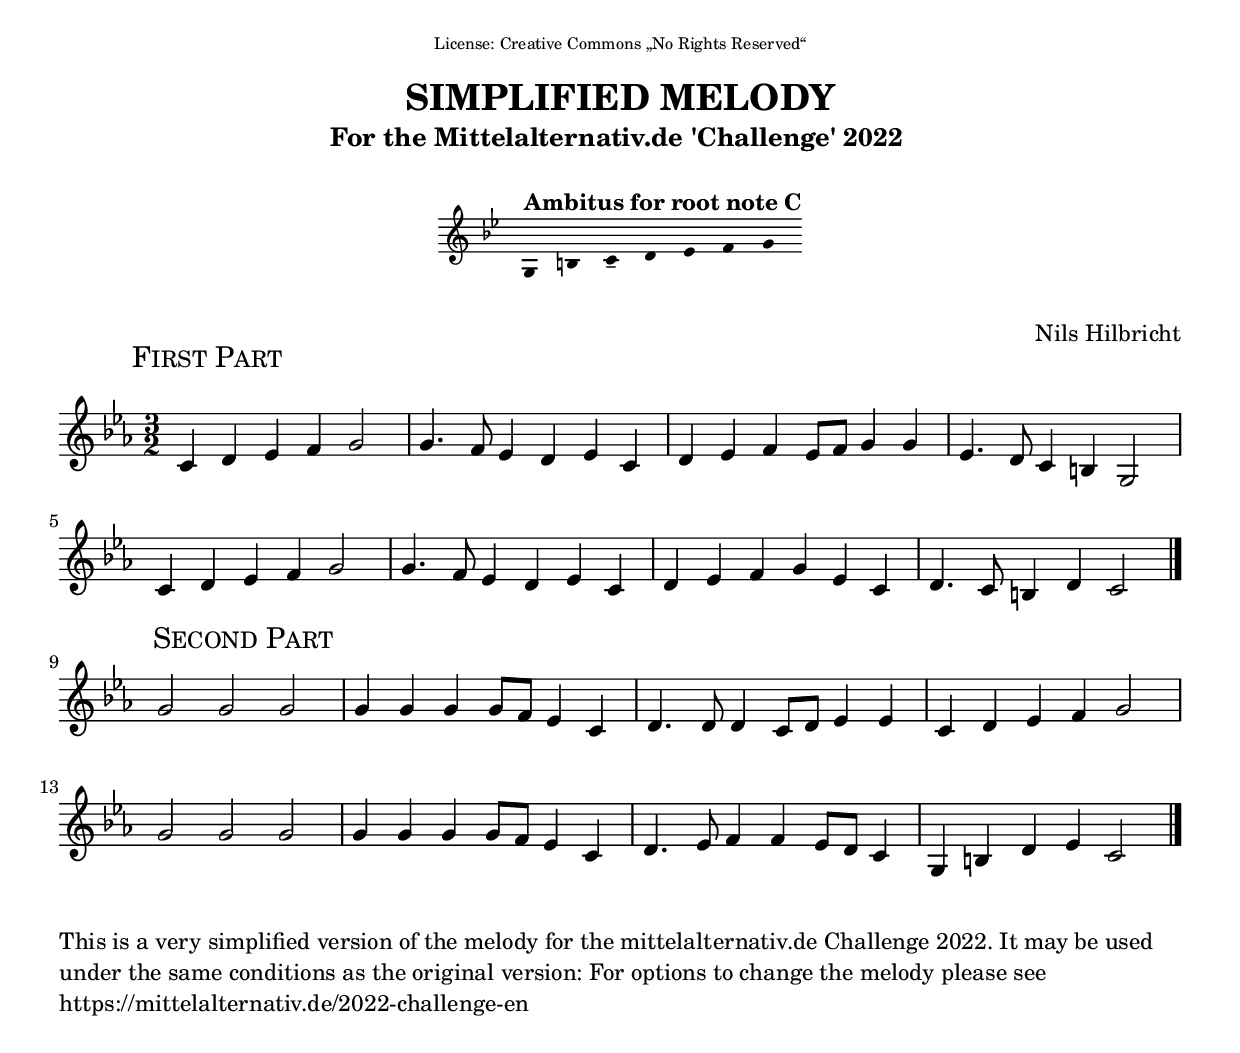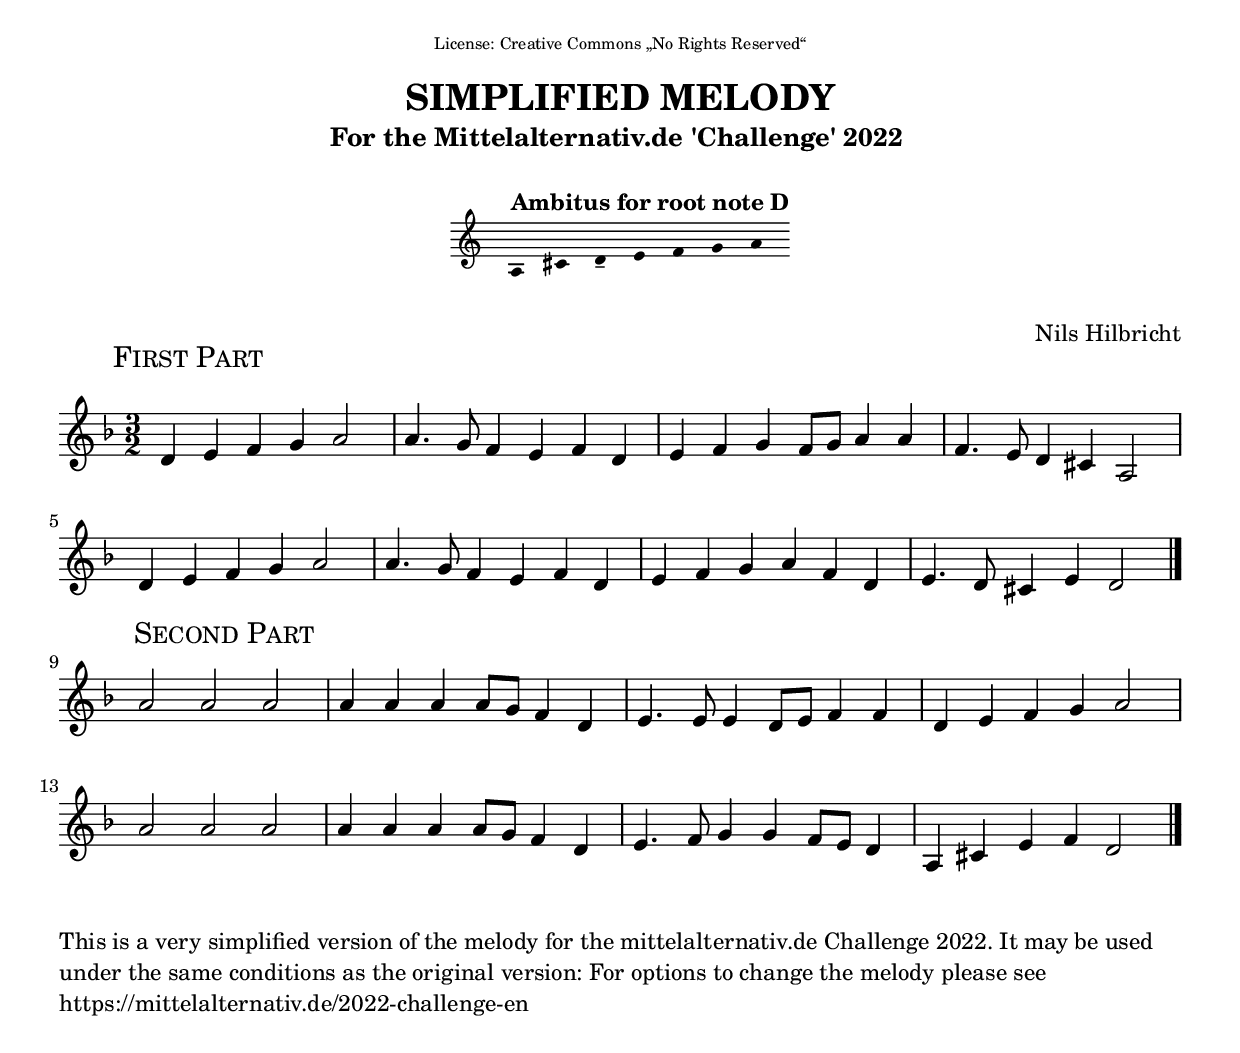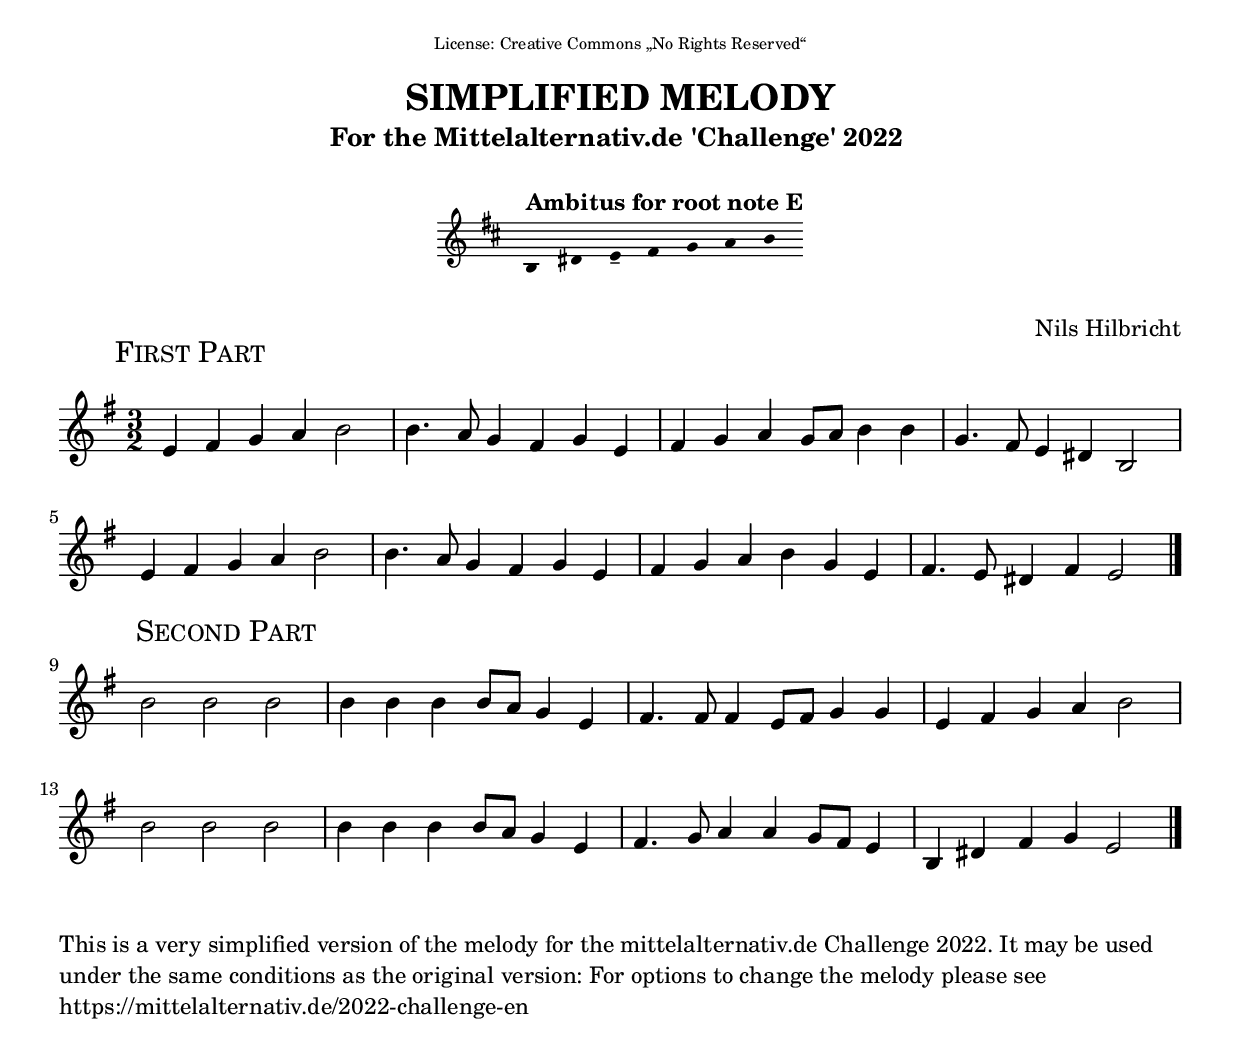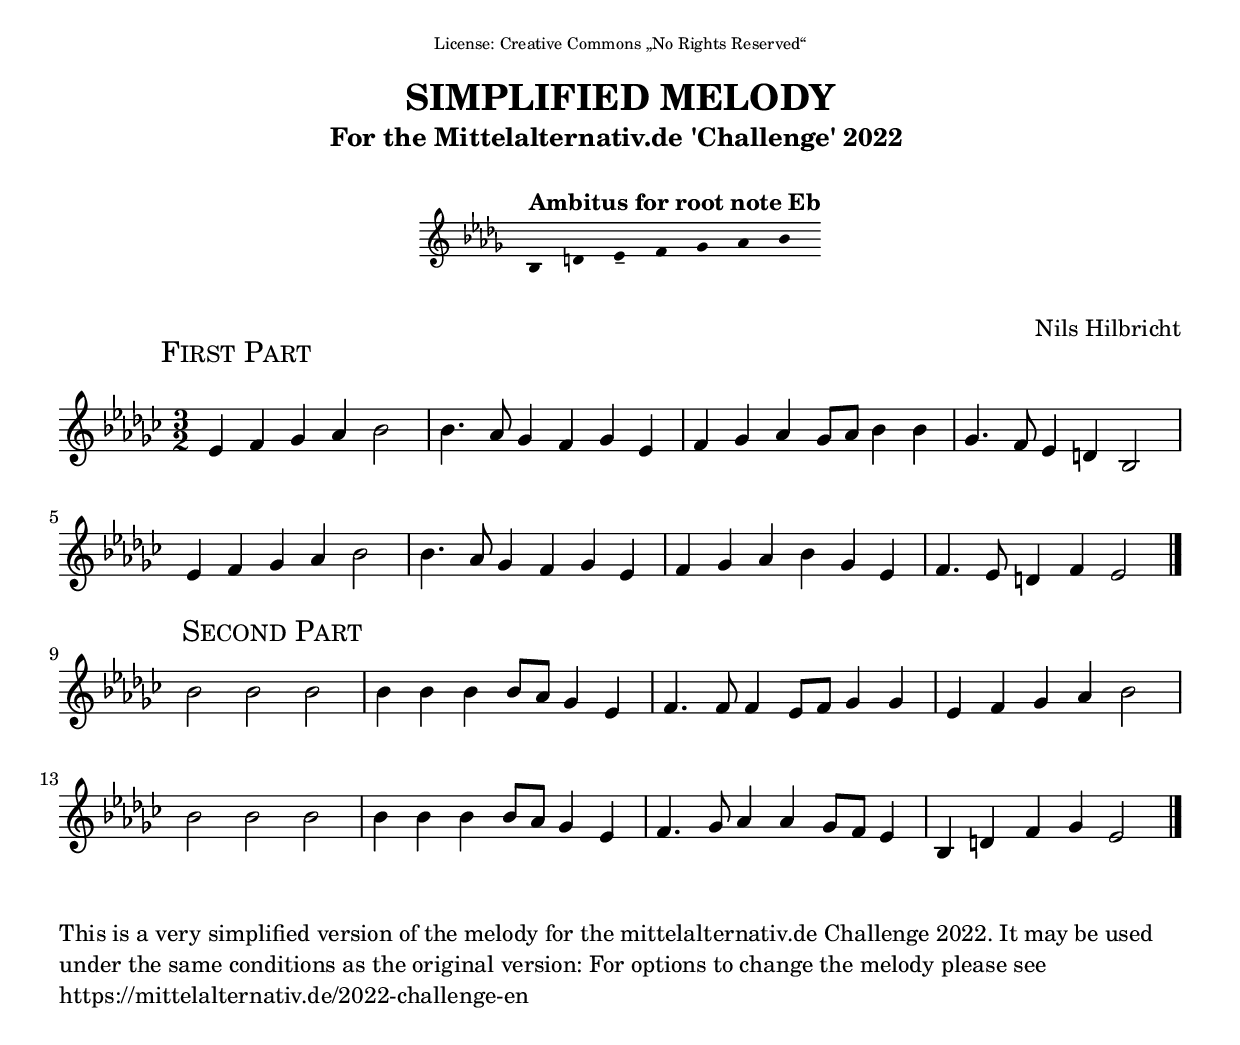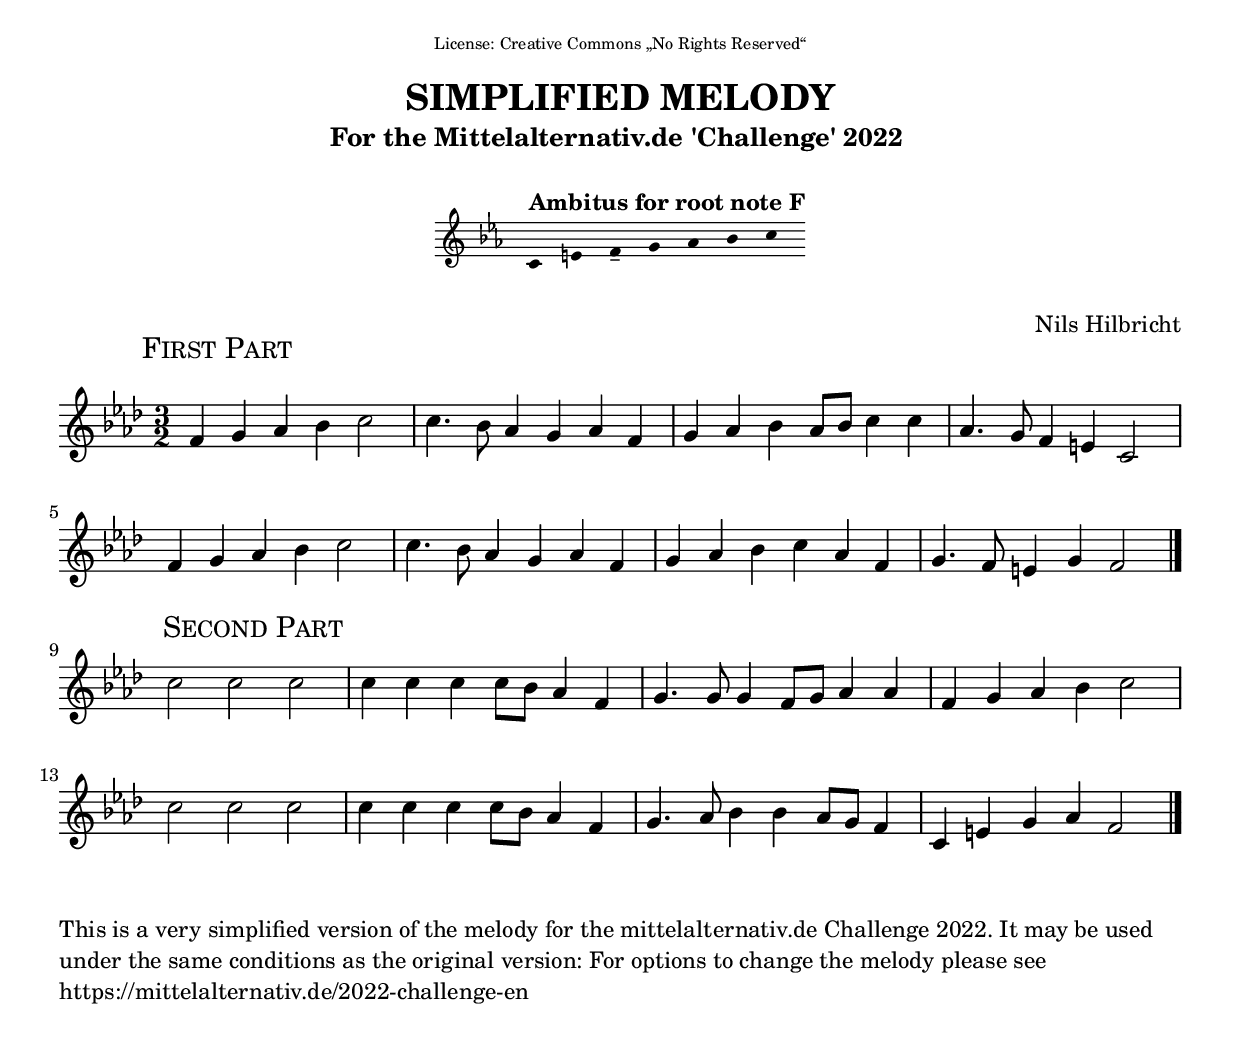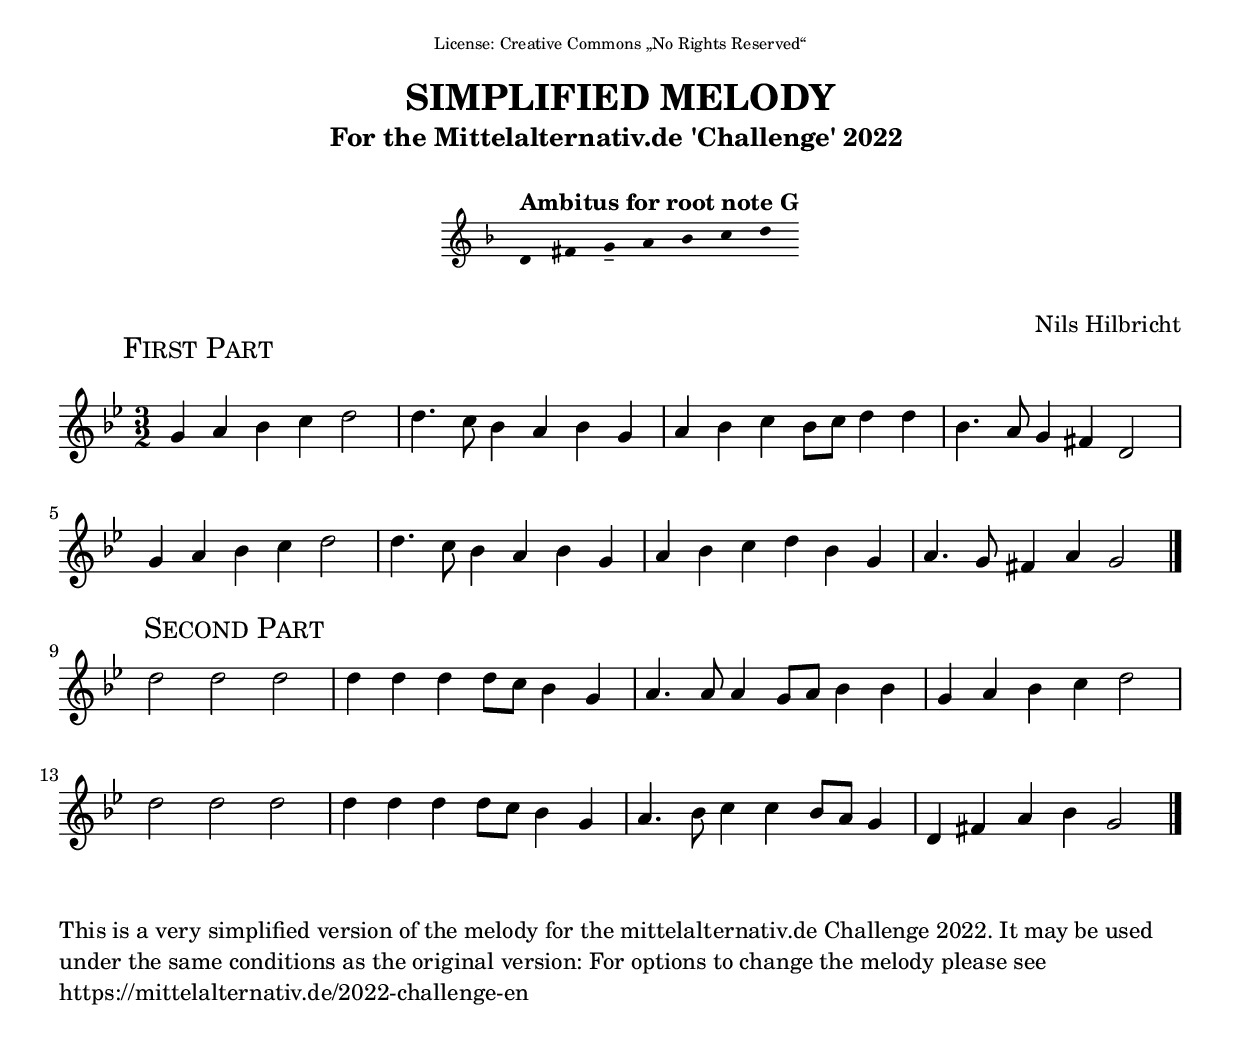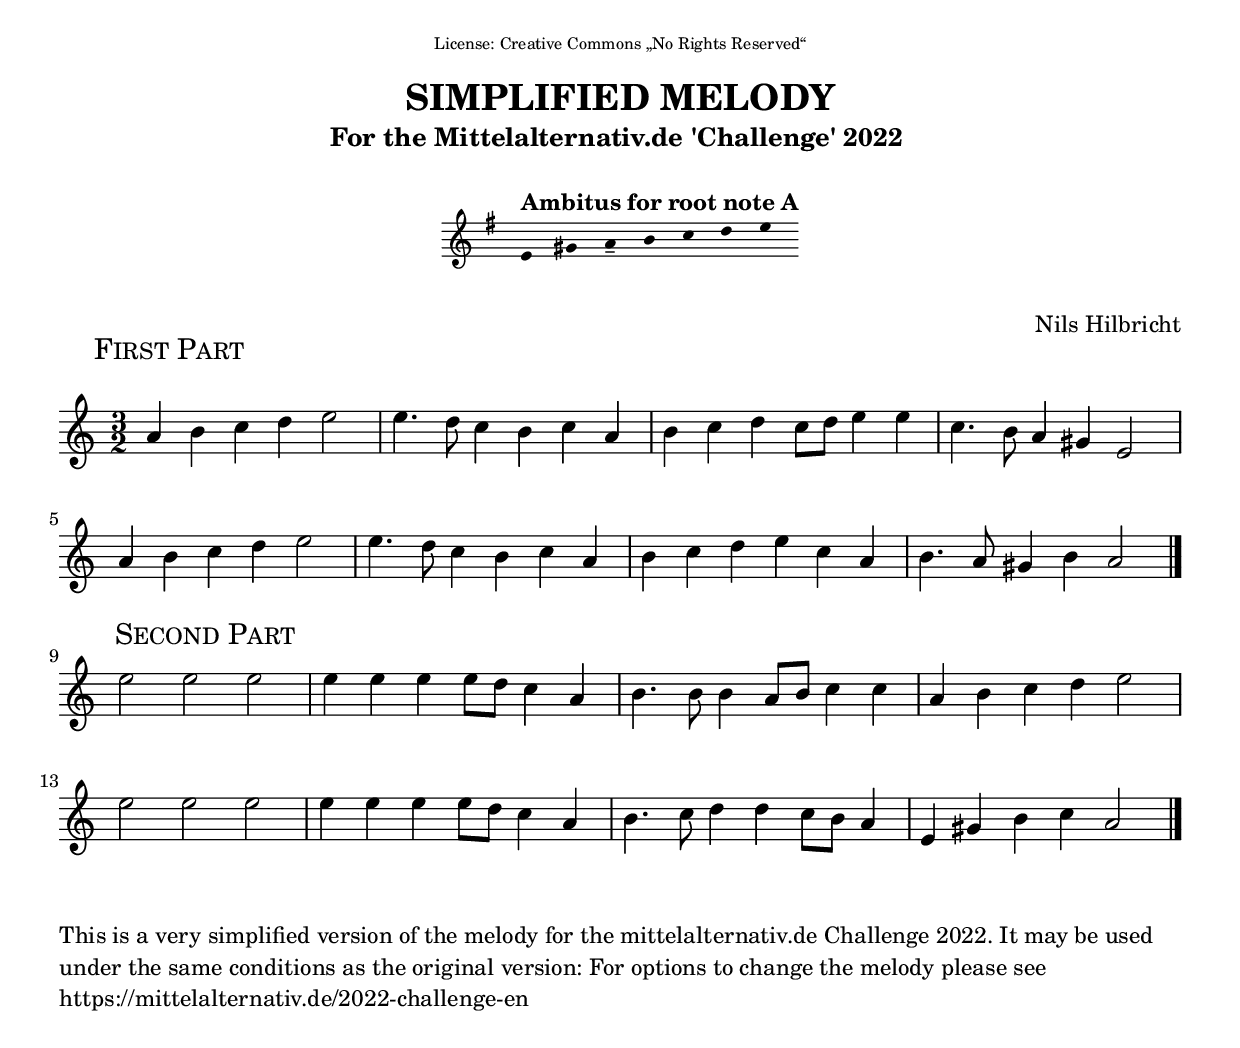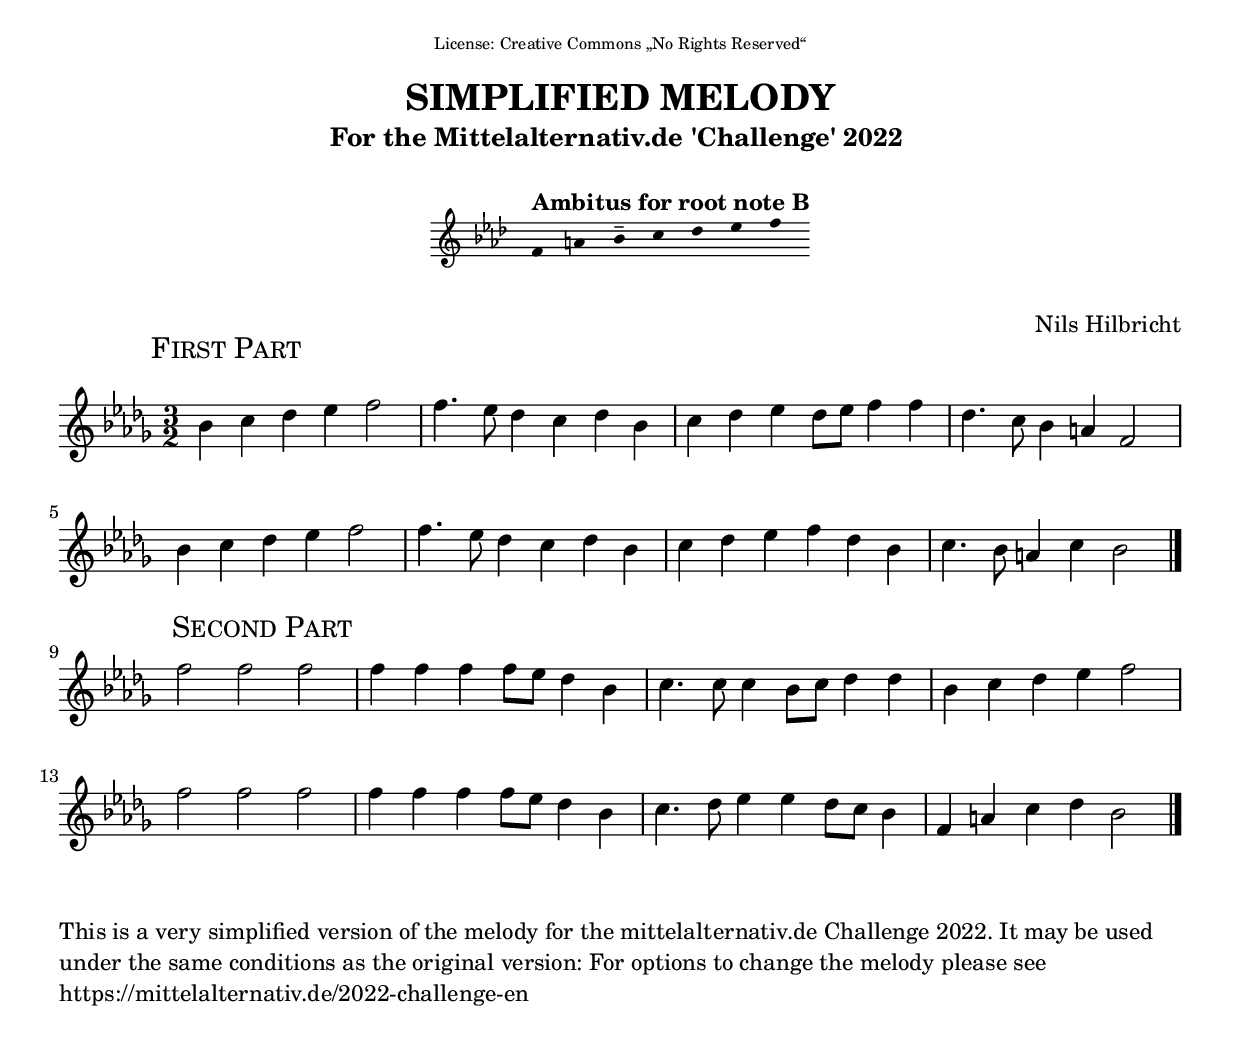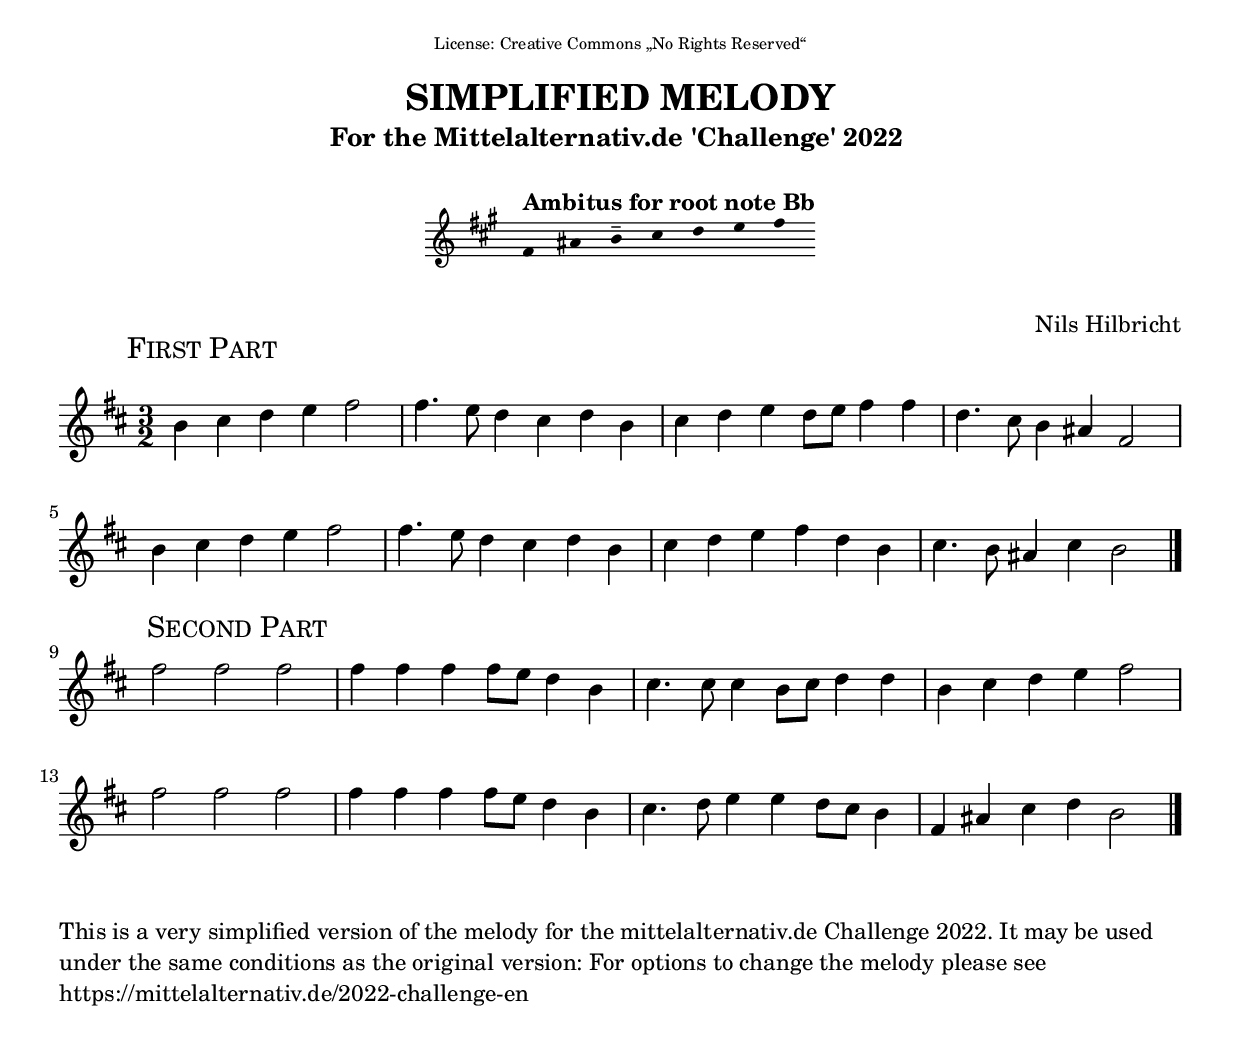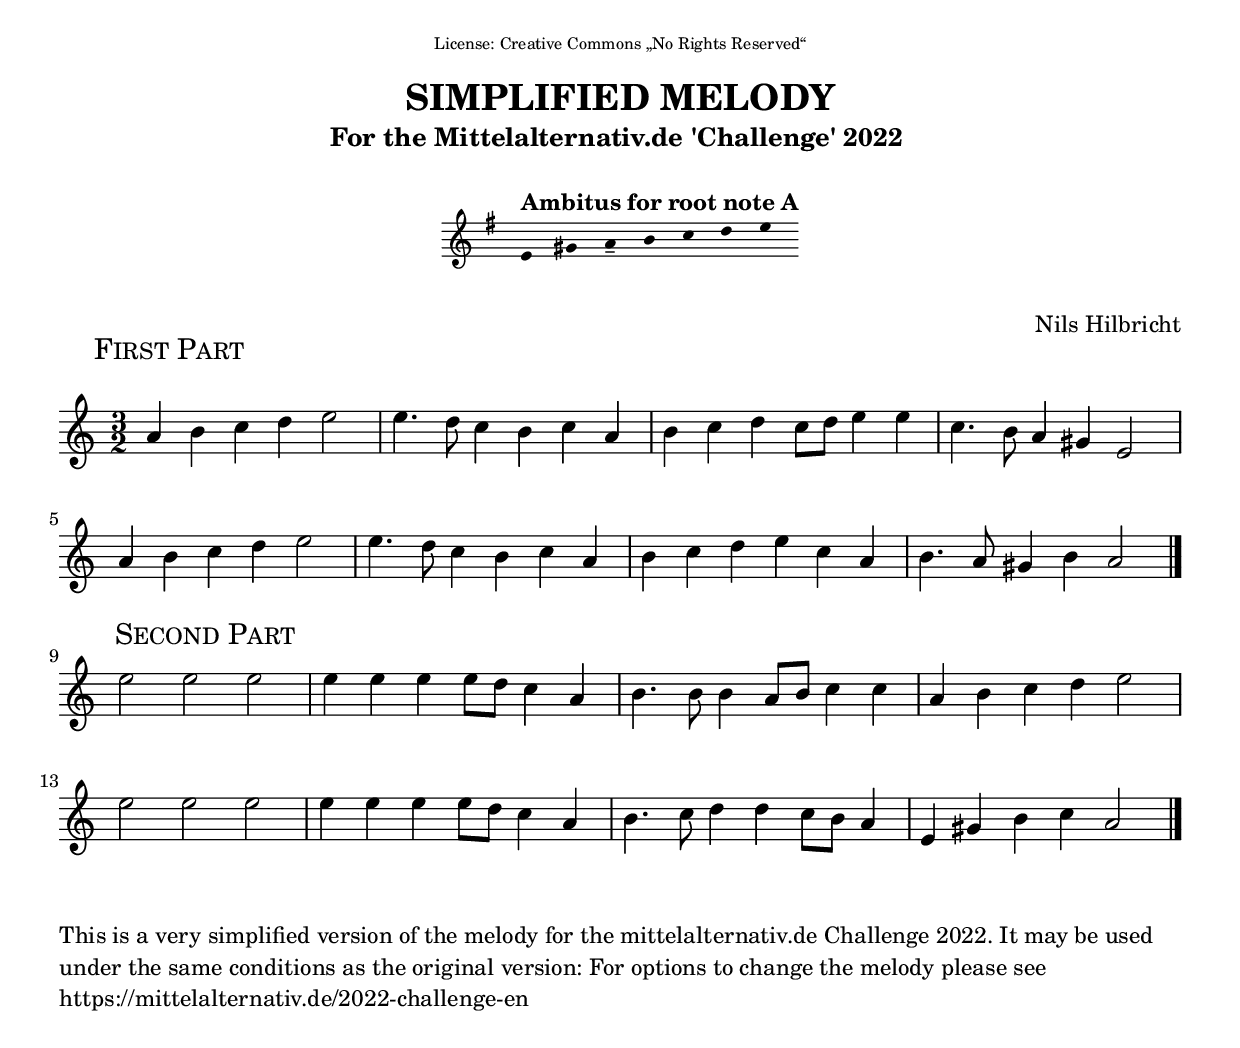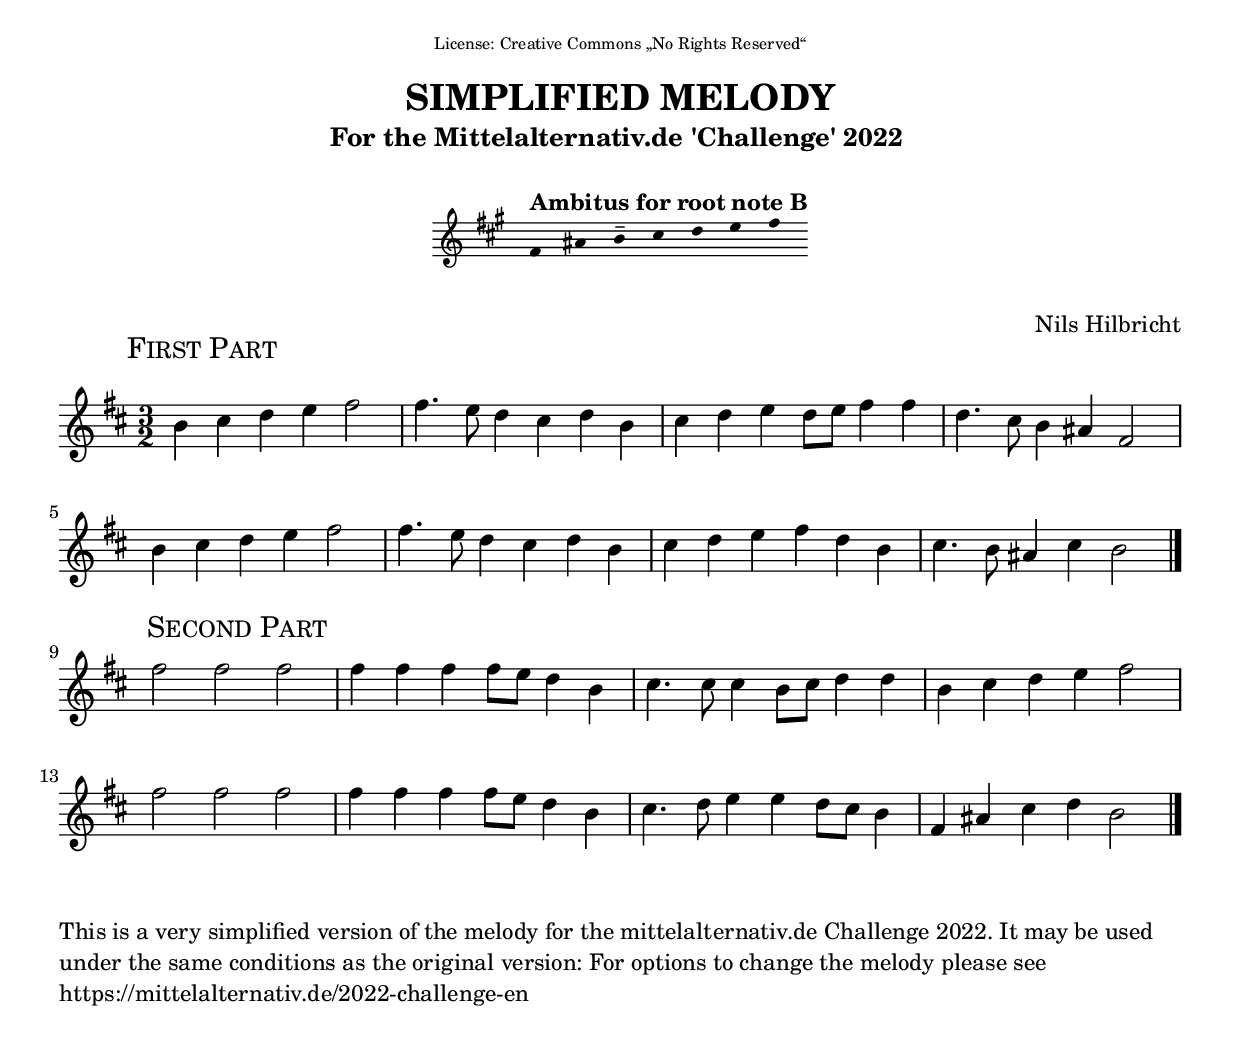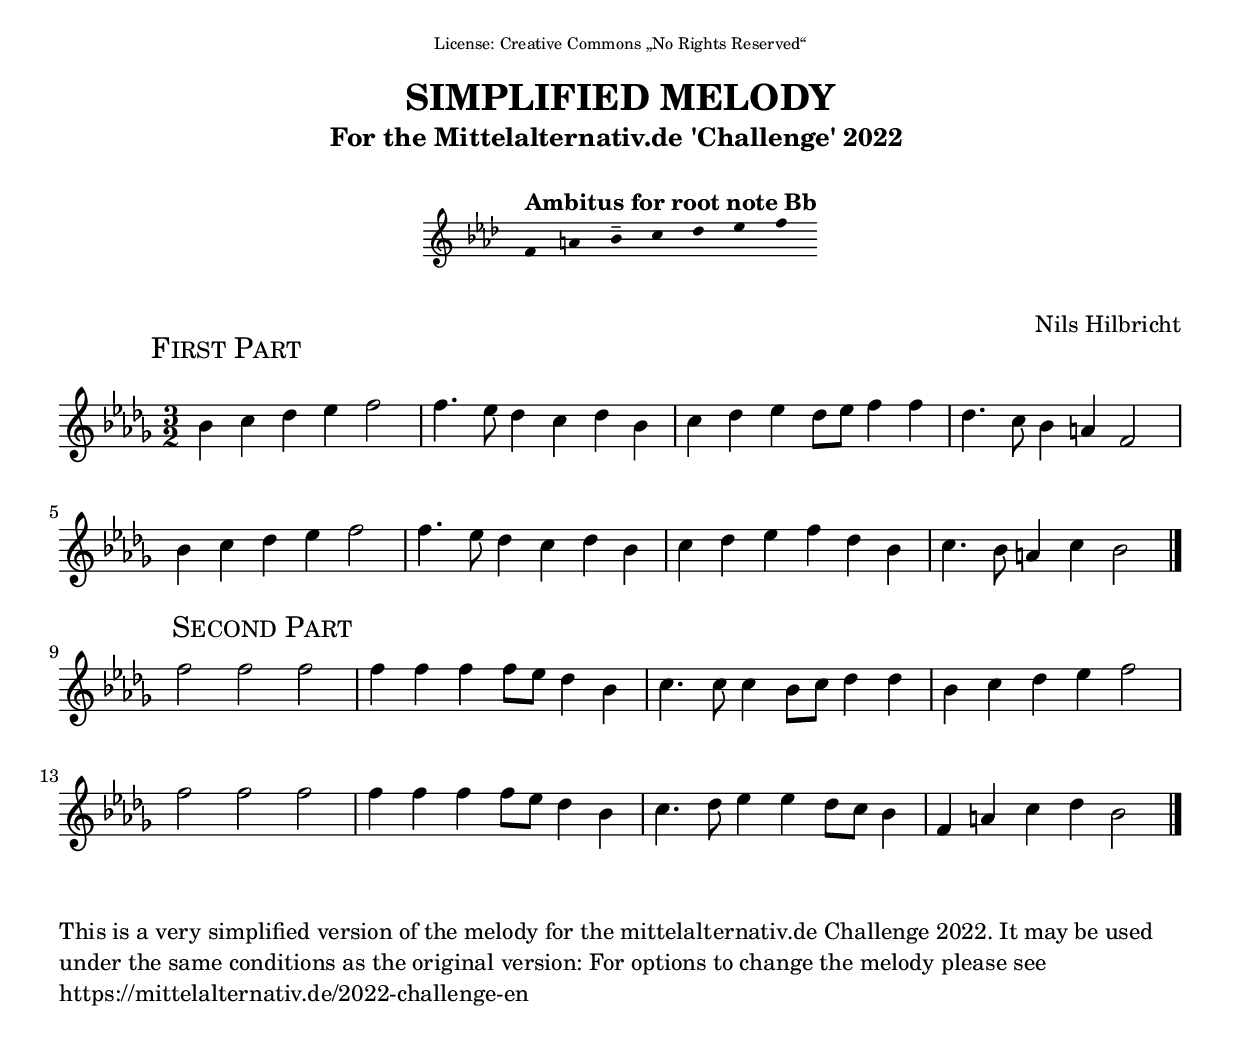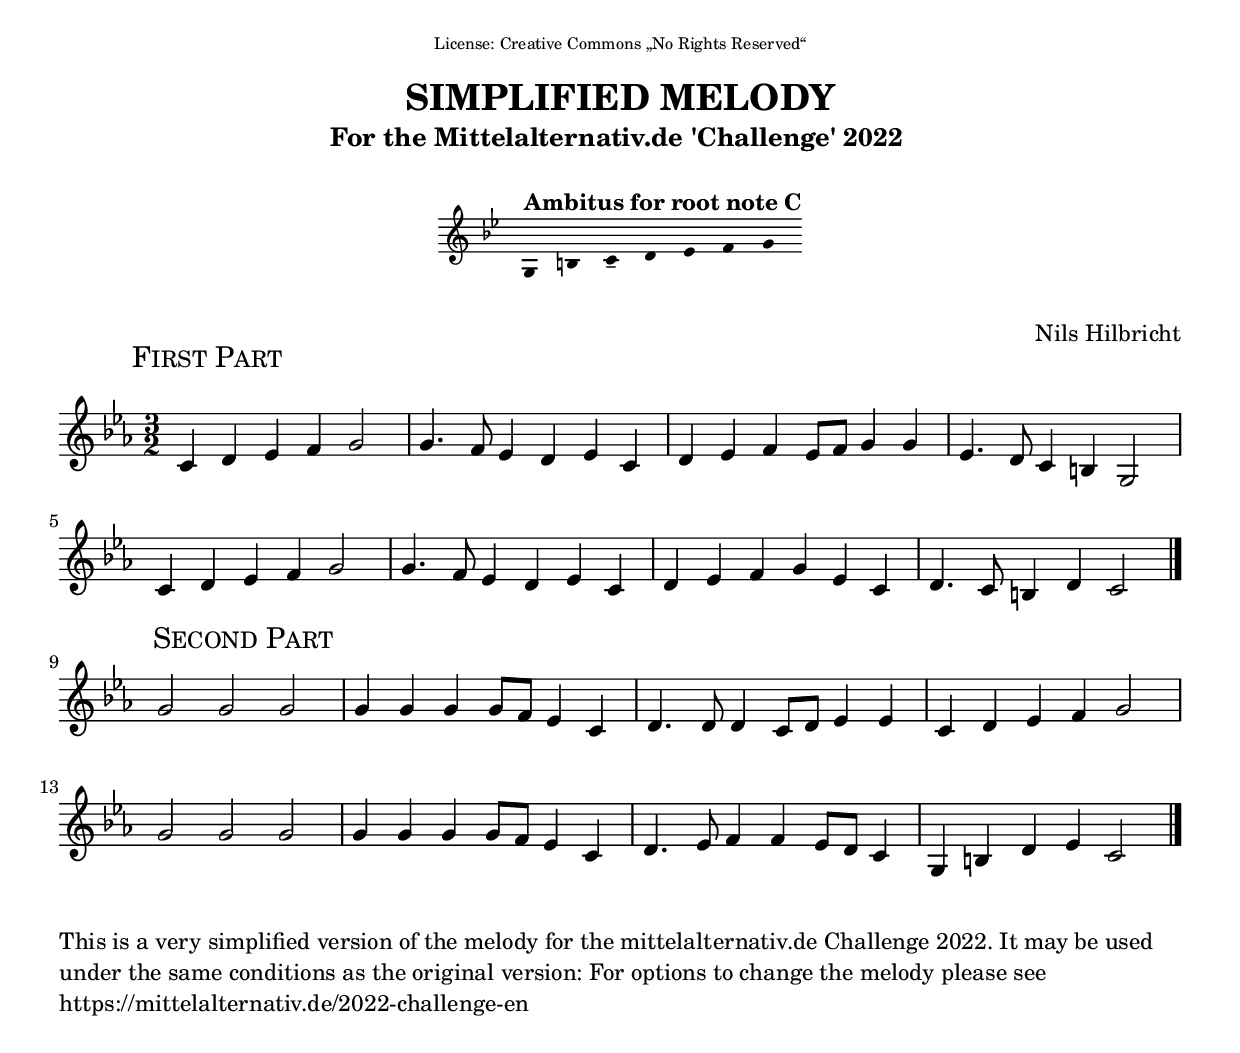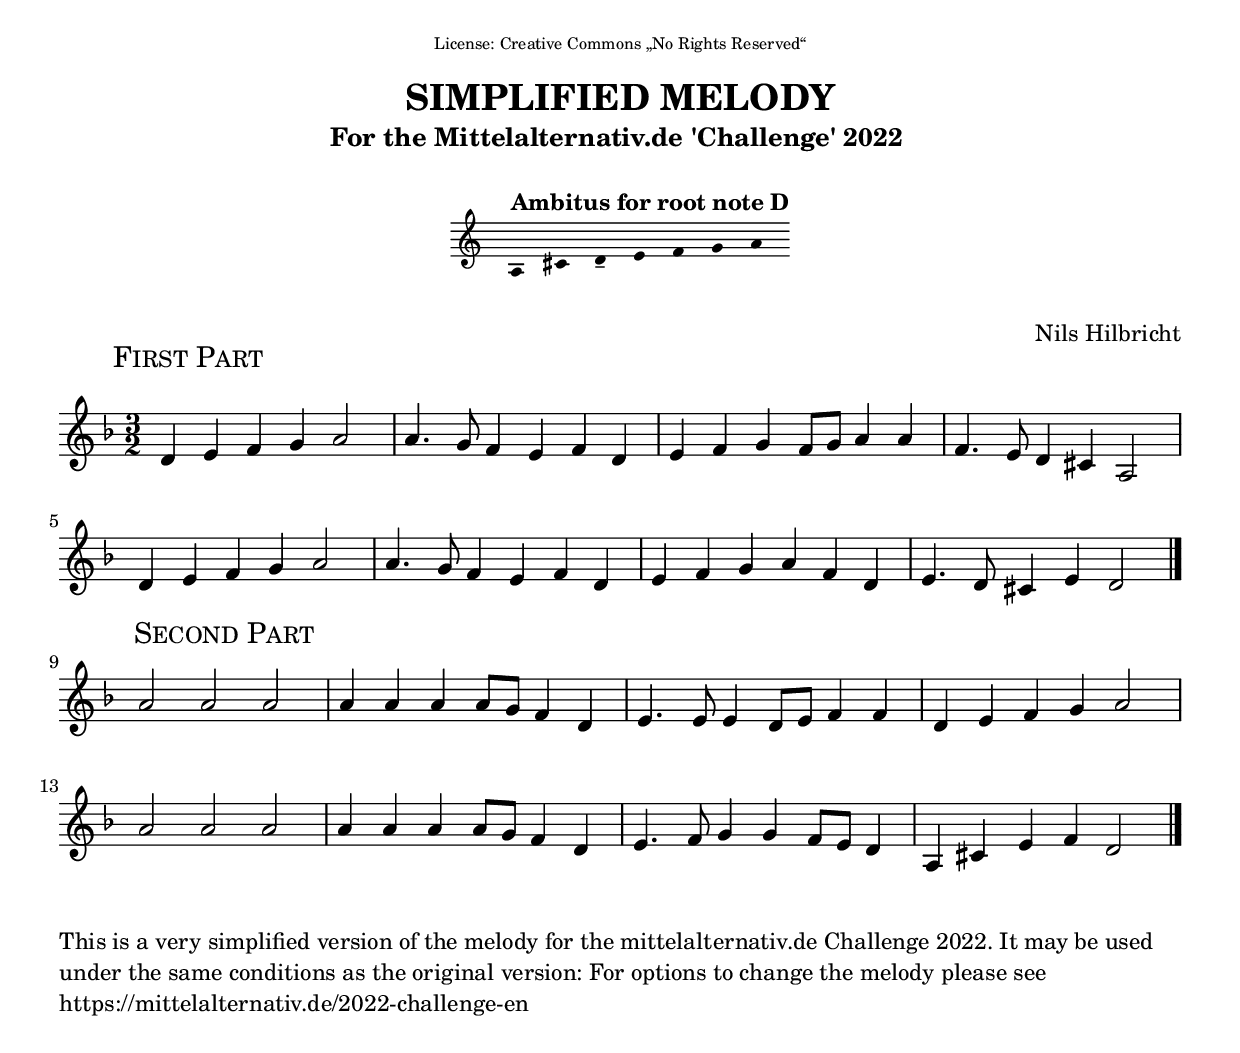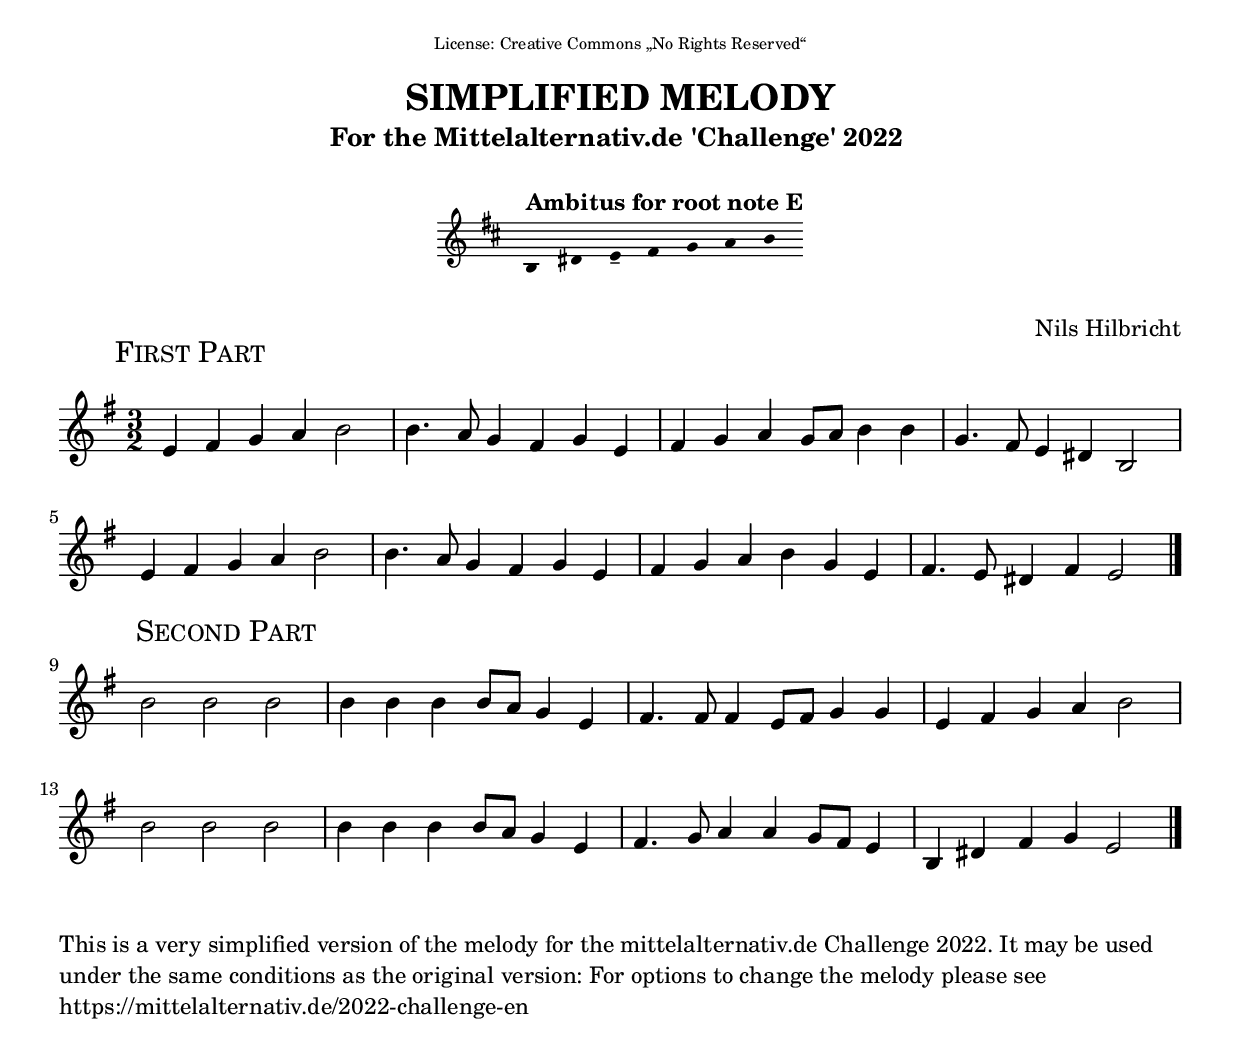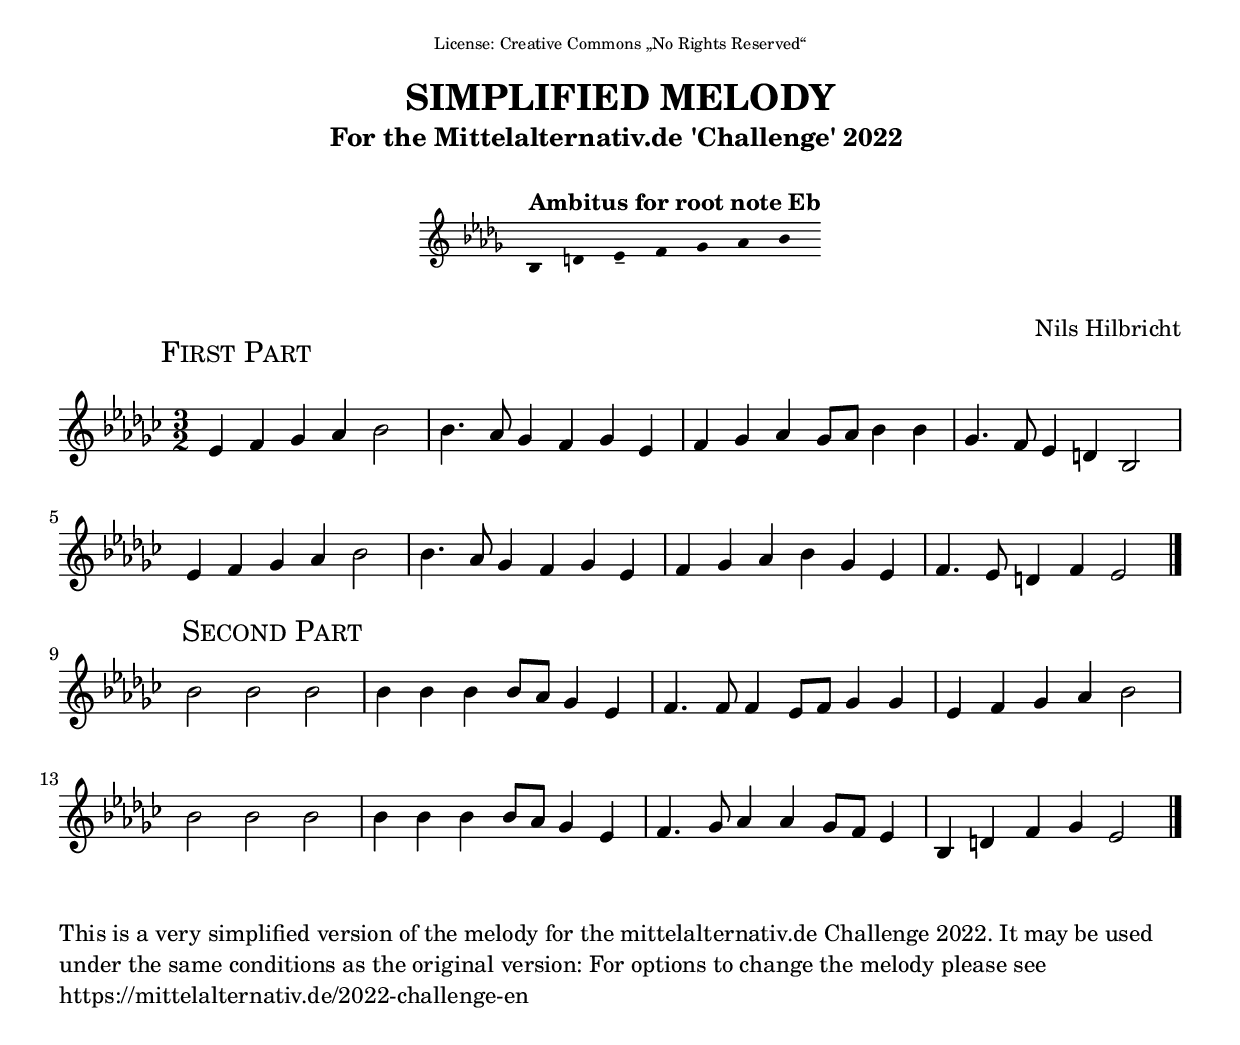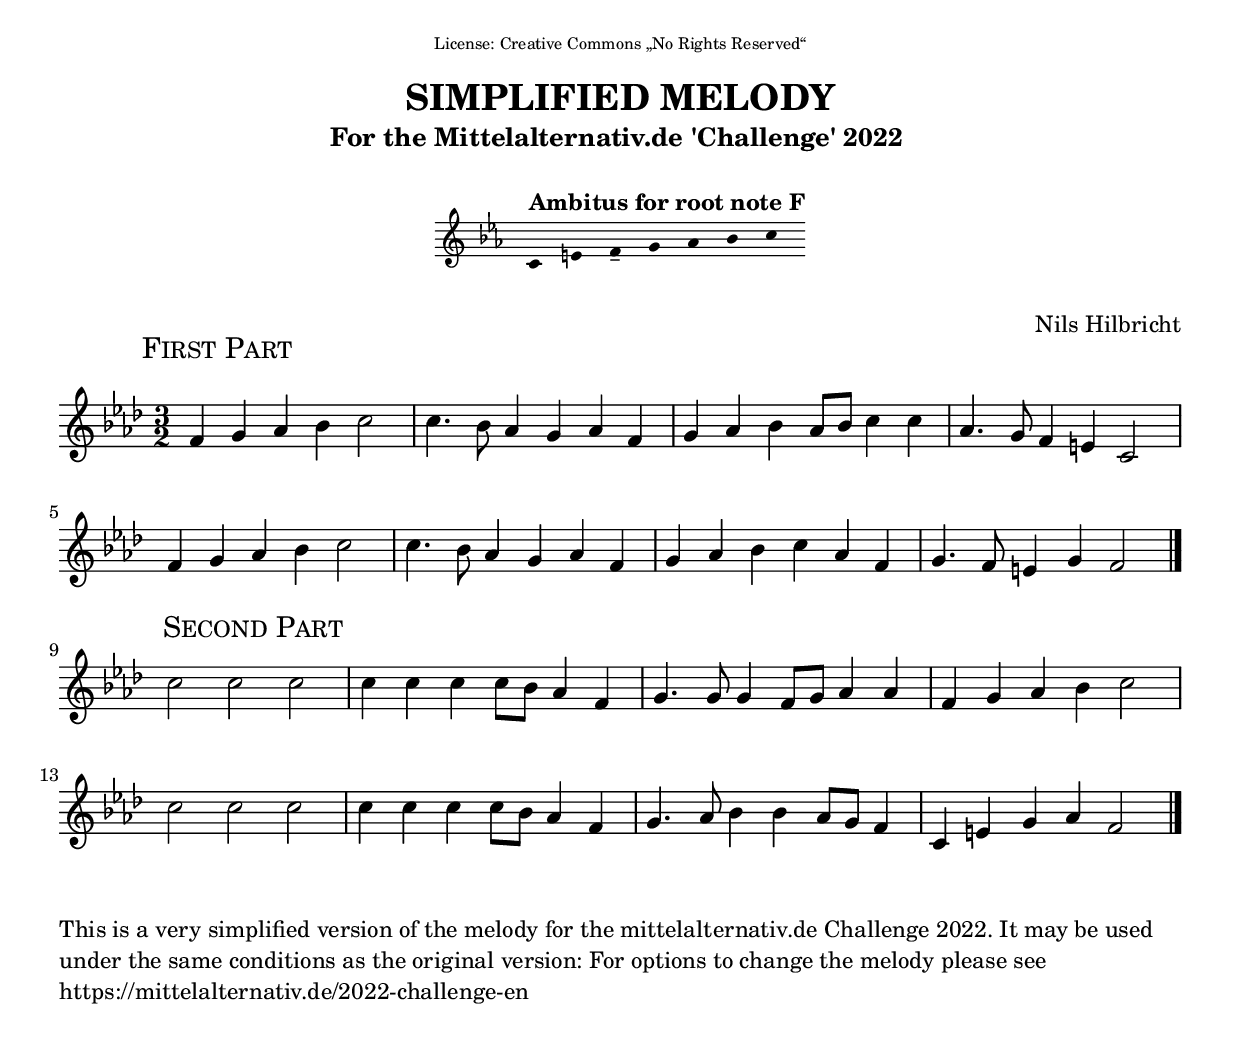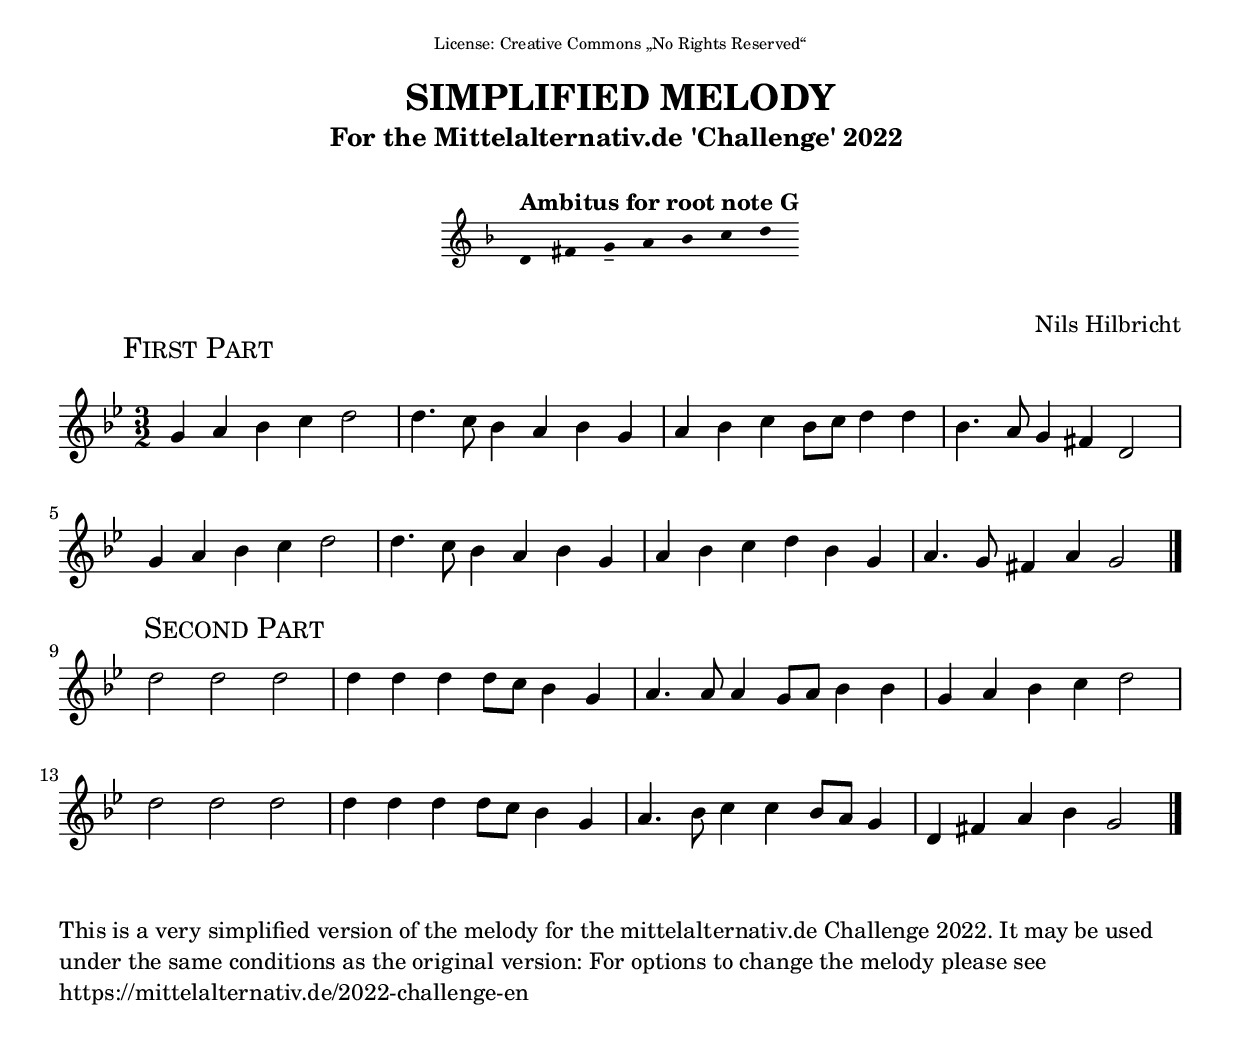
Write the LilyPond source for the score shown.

bottomText = \markuplist { \wordwrap-lines {  %Wordwrap will not work with "quotes" around the string
This is a very simplified version of the melody for the mittelalternativ.de Challenge 2022. It may be used under the same conditions as the original version: For options to change the melody please see https://mittelalternativ.de/2022-challenge-en
%The free description must remain on line two only!
} }

%LANGUAGE VARIANT. The language variant MUST remain on line 7 only. No .ly extension please.
%2022-challenge-melodie-einfach

%COLLECTION FILES. Semicolon separated list; Starts with a % comment. MUST remain on line 10 only. No spaces. No trailing ;
%2022-challenge-melody-en

%{
bottomText = \markup {
   \column {
        \wordwrap {
            %NO "" QUOTES FOR freeDescription OR WORDWRAP WILL NOT WORK.
            % https://scheme-book.ursliska.de/scheme/data-types/strings.html
            \freeDescription
        }
   }
}
%}

%LICENSE: The website generator is looking for certain phrases which we need to use in the ly-document as well:
%Creative Commons Attribution
%Creative Commons Attribution ShareAlike
%Creative Commons „No Rights Reserved“   #with typographic quotes

\header {
    %title in caps for that classical look and feel.
    title = "SIMPLIFIED MELODY"
    subtitle = "For the Mittelalternativ.de 'Challenge' 2022 "
    dedication = \markup { \column { \line { \teeny "License: Creative Commons „No Rights Reserved“" }  \line { \vspace #1 } } }
    %we use opus instead of composer so the text is actually above the piece, not above the preview-scale
    opus = "Nils Hilbricht"
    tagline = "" % remove lilypond tagline but don't cut off the space
    % Don't use metadata at the bottom as it will extend our pngs to full size
}

%Generated by Laborejo

firstpart = {
    \mark \markup { \smallCaps "First Part" }
    d'4 e'4 f'4 g'4 a'2 |
    a'4. g'8 f'4 e'4 f'4 d'4 |
    e'4 f'4 g'4 f'8 g'8 a'4 a'4 |
    f'4. e'8 d'4 cis'4 a2 ||

    d'4 e'4 f'4 g'4 a'2 |
    a'4. g'8 f'4 e'4 f'4 d'4 |
    e'4 f'4 g'4 a'4 f'4 d'4 |
    e'4. d'8 cis'4 e'4 d'2
    }



secondpart = {
    \mark \markup { \pad-around #2 \smallCaps "Second Part" }
    a'2 a'2 a'2 |
    a'4 a'4 a'4 a'8 g'8 f'4 d'4 |
    e'4. e'8 e'4 d'8 e'8 f'4 f'4 |
    d'4 e'4 f'4 g'4 a'2 ||

    a'2 a'2 a'2 | a'4 a'4 a'4 a'8 g'8 f'4 d'4 |
    e'4. f'8 g'4 g'4 f'8 e'8 d'4 |
    a4 cis'4 e'4 f'4 d'2
    }


justmusic = { \clef "treble" \time 3/2  \firstpart \bar "|." \break \secondpart \bar "|."}


% use transpose to root c so our batch transposition below works.
melody = \new Staff \transpose d' c' {
  \set Staff.midiInstrument = "oboe"
  \clef treble
  \key d \minor
  \once \hide Score.MetronomeMark
  \tempo 2 = 80
  \numericTimeSignature

  \justmusic
}


%Set a scale to show all used notes. In the end it must be root C, as the melody above.
%Use Quarter Notes. Mark the root notes with --
scale = { \transpose d c { \key d \dorian a4 cis'4 d'4-- e' f' g' a'  } }

\version "2.20.0"

#(ly:set-option 'midi-extension "mid")

#(set-default-paper-size "a4")
\layout { indent = 0.0\cm }

\paper {
    print-page-number = ##f
}

% \melody is provided by writing another file on top through generate.bash

functionScale =
#(define-scheme-function
     (note noteAsChar)
     (ly:pitch? string-or-music?)
#{
    \markup {
    \fill-line {
        \score {
        \layout { ragged-right = ##t  indent = 0\cm }
        \new Staff
        \with {
            \remove "Time_signature_engraver"
            \remove "Bar_engraver"
            \hide Stem
            alignAboveContext = #"main"
            \omit TimeSignature
            fontSize = #-2
            % Reduce stem length and line spacing to match
            \override StaffSymbol.staff-space = #(magstep -2)
        }

        \transpose c #note \scaleDurations 1/2 { \tempo #(string-append "Ambitus for root note " noteAsChar ) \scale }
        }
    }}
#}
)


spacer = \markup { \vspace #1 }

% Create one big file with all transpositions
% MIDI gets created below in the books section

\bookpart { \spacer \functionScale c "C" \spacer \score { \removeWithTag #'midionly \transpose c c \melody } \bottomText }
\bookpart { \spacer \functionScale d "D" \spacer \score { \removeWithTag #'midionly \transpose c d \melody } \bottomText }
\bookpart { \spacer \functionScale e "E" \spacer \score { \removeWithTag #'midionly \transpose c e \melody } \bottomText }
\bookpart { \spacer \functionScale ees "Eb" \spacer \score { \removeWithTag #'midionly \transpose c ees \melody } \bottomText }
\bookpart { \spacer \functionScale f "F" \spacer \score { \removeWithTag #'midionly \transpose c f \melody } \bottomText }
\bookpart { \spacer \functionScale g "G" \spacer \score { \removeWithTag #'midionly \transpose c g \melody } \bottomText }
\bookpart { \spacer \functionScale a "A" \spacer \score { \removeWithTag #'midionly \transpose c a \melody } \bottomText }
\bookpart { \spacer \functionScale bes "B" \spacer \score { \removeWithTag #'midionly \transpose c bes \melody } \bottomText }
\bookpart { \spacer \functionScale b "Bb" \spacer \score { \removeWithTag #'midionly \transpose c b \melody } \bottomText }

% Create individual files.
% One pdf and midi for each transposition

\book {
    \bookOutputSuffix "c"
    \spacer \functionScale c "C" \spacer

    \score {
        \removeWithTag #'midionly
        \transpose c c \melody
        \layout { }
    }
    \bottomText
    \score {
        % If there is only a \midi block in a \score (i.e. without any \layout block), then only MIDI output will be produced. No musical notation will be typeset.
        \unfoldRepeats \transpose c c \melody
        \midi { }
    }
}


\book {
    \bookOutputSuffix "d"
    \spacer \functionScale d "D" \spacer

    \score {
        \removeWithTag #'midionly
        \transpose c d \melody
        \layout { }
    }
    \bottomText
    \score {
        % If there is only a \midi block in a \score (i.e. without any \layout block), then only MIDI output will be produced. No musical notation will be typeset.
        \unfoldRepeats \transpose c d \melody
        \midi { }
    }
}


\book {
    \bookOutputSuffix "e"
    \spacer \functionScale e "E" \spacer

    \score {
        \removeWithTag #'midionly
        \transpose c e \melody
        \layout { }
    }
    \bottomText
    \score {
        % If there is only a \midi block in a \score (i.e. without any \layout block), then only MIDI output will be produced. No musical notation will be typeset.
        \unfoldRepeats \transpose c e \melody
        \midi { }
    }
}


\book {
    \bookOutputSuffix "eb"
    \spacer \functionScale ees "Eb" \spacer


    \score {
        \removeWithTag #'midionly
        \transpose c es \melody
        \layout { }
    }
    \bottomText
    \score {
        % If there is only a \midi block in a \score (i.e. without any \layout block), then only MIDI output will be produced. No musical notation will be typeset.
        \unfoldRepeats \transpose c es \melody
        \midi { }
    }
}


\book {
    \bookOutputSuffix "f"
    \spacer \functionScale f "F" \spacer
    \score {
        \removeWithTag #'midionly
        \transpose c f \melody
        \layout { }
    }
    \bottomText
    \score {
        % If there is only a \midi block in a \score (i.e. without any \layout block), then only MIDI output will be produced. No musical notation will be typeset.
        \unfoldRepeats \transpose c f \melody
        \midi { }
    }
}

\book {
    \bookOutputSuffix "g"
    \spacer \functionScale g "G" \spacer
    \score {
        \removeWithTag #'midionly
        \transpose c g \melody
        \layout { }
    }
    \bottomText
    \score {
        % If there is only a \midi block in a \score (i.e. without any \layout block), then only MIDI output will be produced. No musical notation will be typeset.
        \unfoldRepeats \transpose c g \melody
        \midi { }
    }
}

\book {
    \bookOutputSuffix "a"
    \spacer \functionScale a "A" \spacer
    \score {
        \removeWithTag #'midionly
        \transpose c a \melody
        \layout { }
    }
    \bottomText
    \score {
        % If there is only a \midi block in a \score (i.e. without any \layout block), then only MIDI output will be produced. No musical notation will be typeset.
        \unfoldRepeats \transpose c a \melody
        \midi { }
    }
}

\book {
    %book-suffix is the filename.  This is the english note name B Flat
    \bookOutputSuffix "bb"
    \spacer \functionScale bes "Bb" \spacer
    \score {
        \removeWithTag #'midionly
        \transpose c bes \melody
        \layout { }
    }
    \bottomText
    \score {
        % If there is only a \midi block in a \score (i.e. without any \layout block), then only MIDI output will be produced. No musical notation will be typeset.
        \unfoldRepeats \transpose c bes \melody
        \midi { }
    }
}

\book {
    %book-suffix is the filename.  This is the english note name B Natural
    \bookOutputSuffix "b"
    \spacer \functionScale b "B" \spacer
    \score {
        \removeWithTag #'midionly
        \transpose c b \melody
        \layout { }
    }
    \bottomText
    \score {
        % If there is only a \midi block in a \score (i.e. without any \layout block), then only MIDI output will be produced. No musical notation will be typeset.
        \unfoldRepeats \transpose c b \melody
        \midi { }
    }
}


% \book { \bookOutputSuffix "d"  \score { \header { piece = "In D" } \transpose c d \melody \layout { } \midi { } } }
